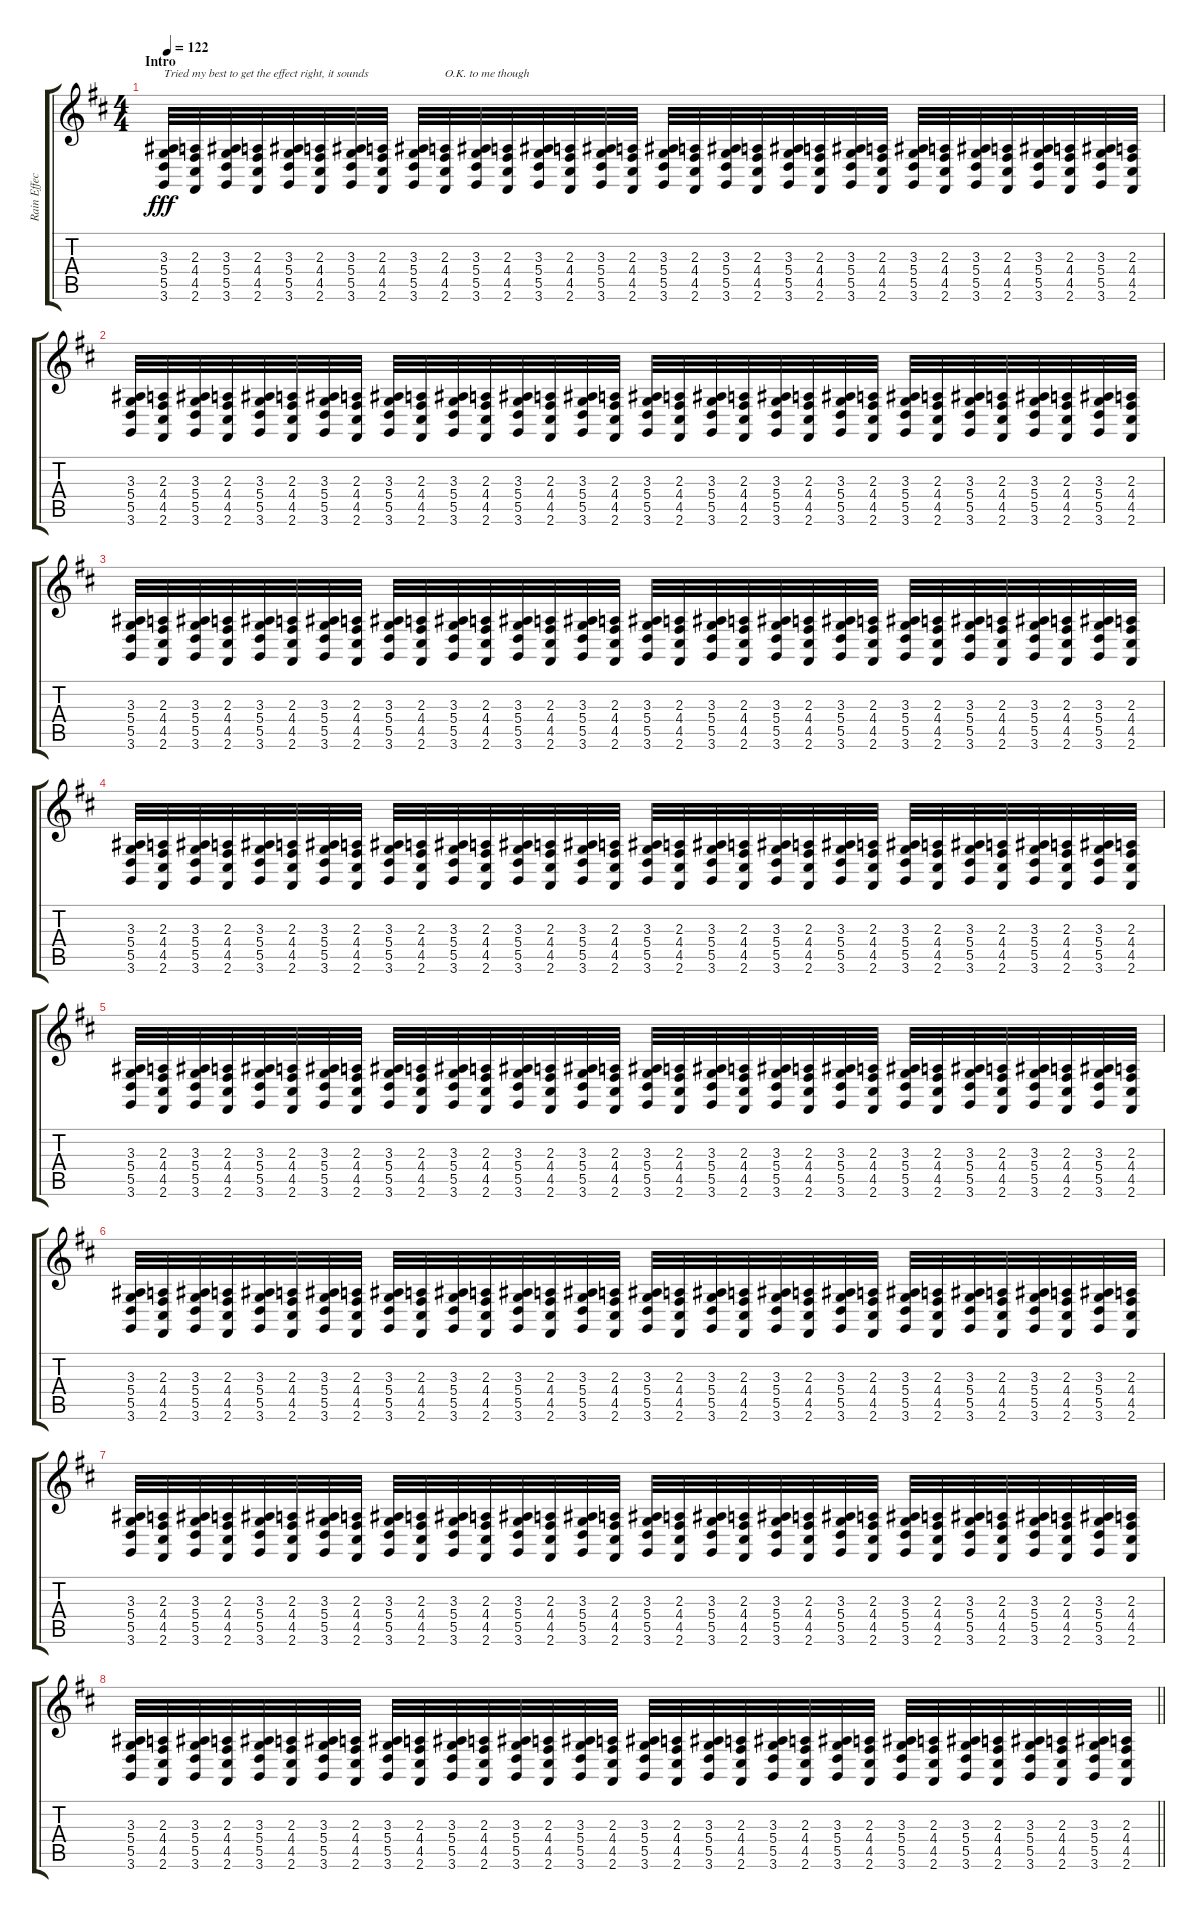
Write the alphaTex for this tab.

\track ("Rain Effect" "Rain Effec") {instrument seashore}
\staff {score tabs}
\tuning (E4 B3 G3 D3 A2 E2) {hide}
\ts (4 4)
\section ("" "Intro")
\tempo 122
\clef g2
\ks d
(3.3 5.4 5.5 3.6).32{txt "Tried my best to get the effect right, it sounds " dy fff instrument seashore} (2.3 4.4 4.5 2.6).32 (3.3 5.4 5.5 3.6).32 (2.3 4.4 4.5 2.6).32 (3.3 5.4 5.5 3.6).32 (2.3 4.4 4.5 2.6).32 (3.3 5.4 5.5 3.6).32 (2.3 4.4 4.5 2.6).32 (3.3 5.4 5.5 3.6).32 (2.3 4.4 4.5 2.6).32{txt "O.K. to me though"} (3.3 5.4 5.5 3.6).32 (2.3 4.4 4.5 2.6).32 (3.3 5.4 5.5 3.6).32 (2.3 4.4 4.5 2.6).32 (3.3 5.4 5.5 3.6).32 (2.3 4.4 4.5 2.6).32 (3.3 5.4 5.5 3.6).32 (2.3 4.4 4.5 2.6).32 (3.3 5.4 5.5 3.6).32 (2.3 4.4 4.5 2.6).32 (3.3 5.4 5.5 3.6).32 (2.3 4.4 4.5 2.6).32 (3.3 5.4 5.5 3.6).32 (2.3 4.4 4.5 2.6).32 (3.3 5.4 5.5 3.6).32 (2.3 4.4 4.5 2.6).32 (3.3 5.4 5.5 3.6).32 (2.3 4.4 4.5 2.6).32 (3.3 5.4 5.5 3.6).32 (2.3 4.4 4.5 2.6).32 (3.3 5.4 5.5 3.6).32 (2.3 4.4 4.5 2.6).32 |
(3.3 5.4 5.5 3.6).32 (2.3 4.4 4.5 2.6).32 (3.3 5.4 5.5 3.6).32 (2.3 4.4 4.5 2.6).32 (3.3 5.4 5.5 3.6).32 (2.3 4.4 4.5 2.6).32 (3.3 5.4 5.5 3.6).32 (2.3 4.4 4.5 2.6).32 (3.3 5.4 5.5 3.6).32 (2.3 4.4 4.5 2.6).32 (3.3 5.4 5.5 3.6).32 (2.3 4.4 4.5 2.6).32 (3.3 5.4 5.5 3.6).32 (2.3 4.4 4.5 2.6).32 (3.3 5.4 5.5 3.6).32 (2.3 4.4 4.5 2.6).32 (3.3 5.4 5.5 3.6).32 (2.3 4.4 4.5 2.6).32 (3.3 5.4 5.5 3.6).32 (2.3 4.4 4.5 2.6).32 (3.3 5.4 5.5 3.6).32 (2.3 4.4 4.5 2.6).32 (3.3 5.4 5.5 3.6).32 (2.3 4.4 4.5 2.6).32 (3.3 5.4 5.5 3.6).32 (2.3 4.4 4.5 2.6).32 (3.3 5.4 5.5 3.6).32 (2.3 4.4 4.5 2.6).32 (3.3 5.4 5.5 3.6).32 (2.3 4.4 4.5 2.6).32 (3.3 5.4 5.5 3.6).32 (2.3 4.4 4.5 2.6).32 |
(3.3 5.4 5.5 3.6).32 (2.3 4.4 4.5 2.6).32 (3.3 5.4 5.5 3.6).32 (2.3 4.4 4.5 2.6).32 (3.3 5.4 5.5 3.6).32 (2.3 4.4 4.5 2.6).32 (3.3 5.4 5.5 3.6).32 (2.3 4.4 4.5 2.6).32 (3.3 5.4 5.5 3.6).32 (2.3 4.4 4.5 2.6).32 (3.3 5.4 5.5 3.6).32 (2.3 4.4 4.5 2.6).32 (3.3 5.4 5.5 3.6).32 (2.3 4.4 4.5 2.6).32 (3.3 5.4 5.5 3.6).32 (2.3 4.4 4.5 2.6).32 (3.3 5.4 5.5 3.6).32 (2.3 4.4 4.5 2.6).32 (3.3 5.4 5.5 3.6).32 (2.3 4.4 4.5 2.6).32 (3.3 5.4 5.5 3.6).32 (2.3 4.4 4.5 2.6).32 (3.3 5.4 5.5 3.6).32 (2.3 4.4 4.5 2.6).32 (3.3 5.4 5.5 3.6).32 (2.3 4.4 4.5 2.6).32 (3.3 5.4 5.5 3.6).32 (2.3 4.4 4.5 2.6).32 (3.3 5.4 5.5 3.6).32 (2.3 4.4 4.5 2.6).32 (3.3 5.4 5.5 3.6).32 (2.3 4.4 4.5 2.6).32 |
(3.3 5.4 5.5 3.6).32 (2.3 4.4 4.5 2.6).32 (3.3 5.4 5.5 3.6).32 (2.3 4.4 4.5 2.6).32 (3.3 5.4 5.5 3.6).32 (2.3 4.4 4.5 2.6).32 (3.3 5.4 5.5 3.6).32 (2.3 4.4 4.5 2.6).32 (3.3 5.4 5.5 3.6).32 (2.3 4.4 4.5 2.6).32 (3.3 5.4 5.5 3.6).32 (2.3 4.4 4.5 2.6).32 (3.3 5.4 5.5 3.6).32 (2.3 4.4 4.5 2.6).32 (3.3 5.4 5.5 3.6).32 (2.3 4.4 4.5 2.6).32 (3.3 5.4 5.5 3.6).32 (2.3 4.4 4.5 2.6).32 (3.3 5.4 5.5 3.6).32 (2.3 4.4 4.5 2.6).32 (3.3 5.4 5.5 3.6).32 (2.3 4.4 4.5 2.6).32 (3.3 5.4 5.5 3.6).32 (2.3 4.4 4.5 2.6).32 (3.3 5.4 5.5 3.6).32 (2.3 4.4 4.5 2.6).32 (3.3 5.4 5.5 3.6).32 (2.3 4.4 4.5 2.6).32 (3.3 5.4 5.5 3.6).32 (2.3 4.4 4.5 2.6).32 (3.3 5.4 5.5 3.6).32 (2.3 4.4 4.5 2.6).32 |
(3.3 5.4 5.5 3.6).32 (2.3 4.4 4.5 2.6).32 (3.3 5.4 5.5 3.6).32 (2.3 4.4 4.5 2.6).32 (3.3 5.4 5.5 3.6).32 (2.3 4.4 4.5 2.6).32 (3.3 5.4 5.5 3.6).32 (2.3 4.4 4.5 2.6).32 (3.3 5.4 5.5 3.6).32 (2.3 4.4 4.5 2.6).32 (3.3 5.4 5.5 3.6).32 (2.3 4.4 4.5 2.6).32 (3.3 5.4 5.5 3.6).32 (2.3 4.4 4.5 2.6).32 (3.3 5.4 5.5 3.6).32 (2.3 4.4 4.5 2.6).32 (3.3 5.4 5.5 3.6).32 (2.3 4.4 4.5 2.6).32 (3.3 5.4 5.5 3.6).32 (2.3 4.4 4.5 2.6).32 (3.3 5.4 5.5 3.6).32 (2.3 4.4 4.5 2.6).32 (3.3 5.4 5.5 3.6).32 (2.3 4.4 4.5 2.6).32 (3.3 5.4 5.5 3.6).32 (2.3 4.4 4.5 2.6).32 (3.3 5.4 5.5 3.6).32 (2.3 4.4 4.5 2.6).32 (3.3 5.4 5.5 3.6).32 (2.3 4.4 4.5 2.6).32 (3.3 5.4 5.5 3.6).32 (2.3 4.4 4.5 2.6).32 |
(3.3 5.4 5.5 3.6).32 (2.3 4.4 4.5 2.6).32 (3.3 5.4 5.5 3.6).32 (2.3 4.4 4.5 2.6).32 (3.3 5.4 5.5 3.6).32 (2.3 4.4 4.5 2.6).32 (3.3 5.4 5.5 3.6).32 (2.3 4.4 4.5 2.6).32 (3.3 5.4 5.5 3.6).32 (2.3 4.4 4.5 2.6).32 (3.3 5.4 5.5 3.6).32 (2.3 4.4 4.5 2.6).32 (3.3 5.4 5.5 3.6).32 (2.3 4.4 4.5 2.6).32 (3.3 5.4 5.5 3.6).32 (2.3 4.4 4.5 2.6).32 (3.3 5.4 5.5 3.6).32 (2.3 4.4 4.5 2.6).32 (3.3 5.4 5.5 3.6).32 (2.3 4.4 4.5 2.6).32 (3.3 5.4 5.5 3.6).32 (2.3 4.4 4.5 2.6).32 (3.3 5.4 5.5 3.6).32 (2.3 4.4 4.5 2.6).32 (3.3 5.4 5.5 3.6).32 (2.3 4.4 4.5 2.6).32 (3.3 5.4 5.5 3.6).32 (2.3 4.4 4.5 2.6).32 (3.3 5.4 5.5 3.6).32 (2.3 4.4 4.5 2.6).32 (3.3 5.4 5.5 3.6).32 (2.3 4.4 4.5 2.6).32 |
(3.3 5.4 5.5 3.6).32 (2.3 4.4 4.5 2.6).32 (3.3 5.4 5.5 3.6).32 (2.3 4.4 4.5 2.6).32 (3.3 5.4 5.5 3.6).32 (2.3 4.4 4.5 2.6).32 (3.3 5.4 5.5 3.6).32 (2.3 4.4 4.5 2.6).32 (3.3 5.4 5.5 3.6).32 (2.3 4.4 4.5 2.6).32 (3.3 5.4 5.5 3.6).32 (2.3 4.4 4.5 2.6).32 (3.3 5.4 5.5 3.6).32 (2.3 4.4 4.5 2.6).32 (3.3 5.4 5.5 3.6).32 (2.3 4.4 4.5 2.6).32 (3.3 5.4 5.5 3.6).32 (2.3 4.4 4.5 2.6).32 (3.3 5.4 5.5 3.6).32 (2.3 4.4 4.5 2.6).32 (3.3 5.4 5.5 3.6).32 (2.3 4.4 4.5 2.6).32 (3.3 5.4 5.5 3.6).32 (2.3 4.4 4.5 2.6).32 (3.3 5.4 5.5 3.6).32 (2.3 4.4 4.5 2.6).32 (3.3 5.4 5.5 3.6).32 (2.3 4.4 4.5 2.6).32 (3.3 5.4 5.5 3.6).32 (2.3 4.4 4.5 2.6).32 (3.3 5.4 5.5 3.6).32 (2.3 4.4 4.5 2.6).32 |
\barLineRight lightlight
(3.3 5.4 5.5 3.6).32 (2.3 4.4 4.5 2.6).32 (3.3 5.4 5.5 3.6).32 (2.3 4.4 4.5 2.6).32 (3.3 5.4 5.5 3.6).32 (2.3 4.4 4.5 2.6).32 (3.3 5.4 5.5 3.6).32 (2.3 4.4 4.5 2.6).32 (3.3 5.4 5.5 3.6).32 (2.3 4.4 4.5 2.6).32 (3.3 5.4 5.5 3.6).32 (2.3 4.4 4.5 2.6).32 (3.3 5.4 5.5 3.6).32 (2.3 4.4 4.5 2.6).32 (3.3 5.4 5.5 3.6).32 (2.3 4.4 4.5 2.6).32 (3.3 5.4 5.5 3.6).32 (2.3 4.4 4.5 2.6).32 (3.3 5.4 5.5 3.6).32 (2.3 4.4 4.5 2.6).32 (3.3 5.4 5.5 3.6).32 (2.3 4.4 4.5 2.6).32 (3.3 5.4 5.5 3.6).32 (2.3 4.4 4.5 2.6).32 (3.3 5.4 5.5 3.6).32 (2.3 4.4 4.5 2.6).32 (3.3 5.4 5.5 3.6).32 (2.3 4.4 4.5 2.6).32 (3.3 5.4 5.5 3.6).32 (2.3 4.4 4.5 2.6).32 (3.3 5.4 5.5 3.6).32 (2.3 4.4 4.5 2.6).32
